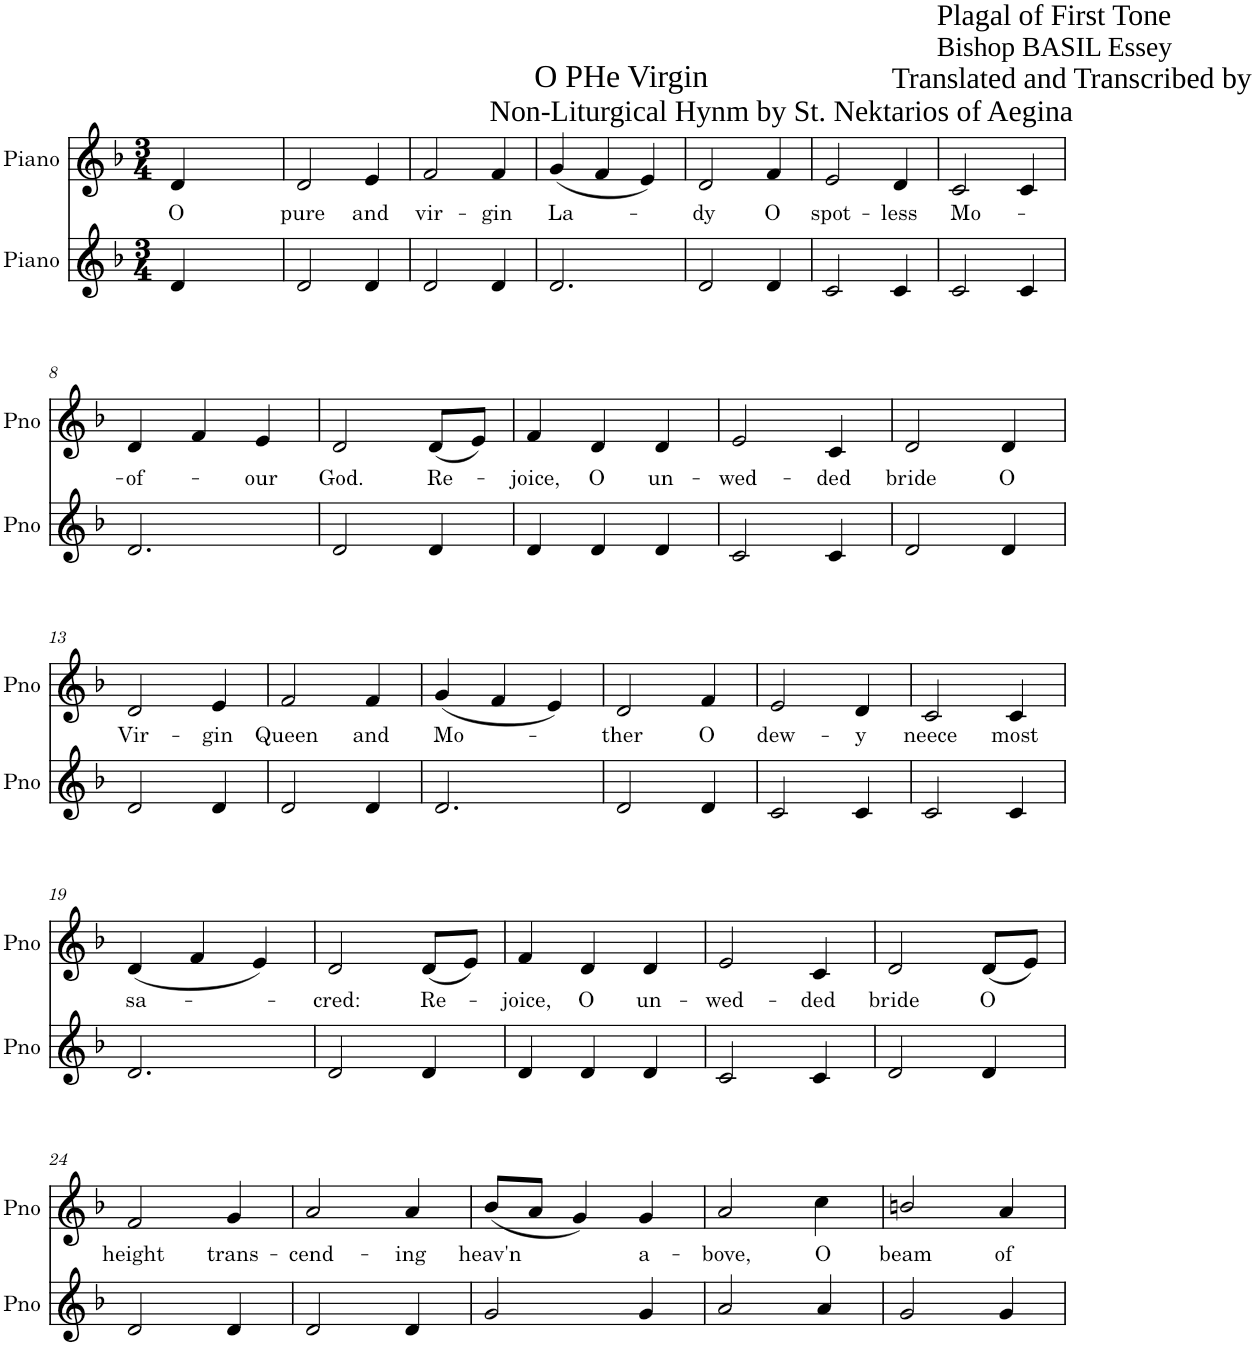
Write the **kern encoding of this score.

**kern	**kern	**text
*part2	*part1	*part1
*staff2	*staff1	*staff1
*I"Piano	*I"Piano	*
*I'Pno	*I'Pno	*
*stria5	*stria5	*
*clefG2	*clefG2	*
*k[b-]	*k[b-]	*
*M3/4	*M3/4	*
=1	=1	=1
!	!	!LO:LY:b
4d/	4d/	O
2ryy	2ryy	.
=2	=2	=2
!	!	!LO:LY:b
2d/	2d/	pure
!	!	!LO:LY:b
4d/	4e/	and
=3	=3	=3
!	!	!LO:LY:b
2d/	2f/	vir-
!	!LO:TX:a:t=Non-Liturgical Hynm by St. Nektarios of Aegina	!
!	!	!LO:LY:b
4d/	4f/	-gin
!	!LO:TX:a:t=O PHe Virgin	!
=4	=4	=4
!	!	!LO:LY:b
2.d/	(4g/	La-
.	4f/	.
.	4e/)	.
=5	=5	=5
!	!	!LO:LY:b
2d/	2d/	-dy
!	!	!LO:LY:b
4d/	4f/	O
=6	=6	=6
!	!	!LO:LY:b
2c/	2e/	spot-
!	!LO:TX:a:t=Translated and Transcribed by	!
!	!	!LO:LY:b
4c/	4d/	-less
!	!LO:TX:a:t=Bishop BASIL Essey	!
!	!LO:TX:a:t=Plagal of First Tone	!
=7	=7	=7
!	!	!LO:LY:b
2c/	2c/	Mo-
4c/	4c/	.
!!LO:LB:g=z
=8	=8	=8
!	!	!LO:LY:b
2.d/	4d/	-of-
.	4f/	.
!	!	!LO:LY:b
.	4e/	-our
=9	=9	=9
!	!	!LO:LY:b
2d/	2d/	God.
!	!	!LO:LY:b
4d/	(8d/L	Re-
.	8e/J)	.
=10	=10	=10
!	!	!LO:LY:b
4d/	4f/	-joice,
!	!	!LO:LY:b
4d/	4d/	O
!	!	!LO:LY:b
4d/	4d/	un-
=11	=11	=11
!	!	!LO:LY:b
2c/	2e/	-wed-
!	!	!LO:LY:b
4c/	4c/	-ded
=12	=12	=12
!	!	!LO:LY:b
2d/	2d/	bride
!	!	!LO:LY:b
4d/	4d/	O
!!LO:LB:g=z
=13	=13	=13
!	!	!LO:LY:b
2d/	2d/	Vir-
!	!	!LO:LY:b
4d/	4e/	-gin
=14	=14	=14
!	!	!LO:LY:b
2d/	2f/	Queen
!	!	!LO:LY:b
4d/	4f/	and
=15	=15	=15
!	!	!LO:LY:b
2.d/	(4g/	Mo-
.	4f/	.
.	4e/)	.
=16	=16	=16
!	!	!LO:LY:b
2d/	2d/	-ther
!	!	!LO:LY:b
4d/	4f/	O
=17	=17	=17
!	!	!LO:LY:b
2c/	2e/	dew-
!	!	!LO:LY:b
4c/	4d/	-y
=18	=18	=18
!	!	!LO:LY:b
2c/	2c/	neece
!	!	!LO:LY:b
4c/	4c/	most
!!LO:LB:g=z
=19	=19	=19
!	!	!LO:LY:b
2.d/	(4d/	sa-
.	4f/	.
.	4e/)	.
=20	=20	=20
!	!	!LO:LY:b
2d/	2d/	-cred:
!	!	!LO:LY:b
4d/	(8d/L	Re-
.	8e/J)	.
=21	=21	=21
!	!	!LO:LY:b
4d/	4f/	-joice,
!	!	!LO:LY:b
4d/	4d/	O
!	!	!LO:LY:b
4d/	4d/	un-
=22	=22	=22
!	!	!LO:LY:b
2c/	2e/	-wed-
!	!	!LO:LY:b
4c/	4c/	-ded
=23	=23	=23
!	!	!LO:LY:b
2d/	2d/	bride
!	!	!LO:LY:b
4d/	(8d/L	O
.	8e/J)	.
!!LO:LB:g=z
=24	=24	=24
!	!	!LO:LY:b
2d/	2f/	height
!	!	!LO:LY:b
4d/	4g/	trans-
=25	=25	=25
!	!	!LO:LY:b
2d/	2a/	-cend-
!	!	!LO:LY:b
4d/	4a/	-ing
=26	=26	=26
!	!	!LO:LY:b
2g/	(8b-/L	heav'n
.	8a/J	.
.	4g/)	.
!	!	!LO:LY:b
4g/	4g/	a-
=27	=27	=27
!	!	!LO:LY:b
2a/	2a/	-bove,
!	!	!LO:LY:b
4a/	4cc\	O
=28	=28	=28
!	!	!LO:LY:b
2g/	2bn/	beam
!	!	!LO:LY:b
4g/	4a/	of
=	=	=
*-	*-	*-
